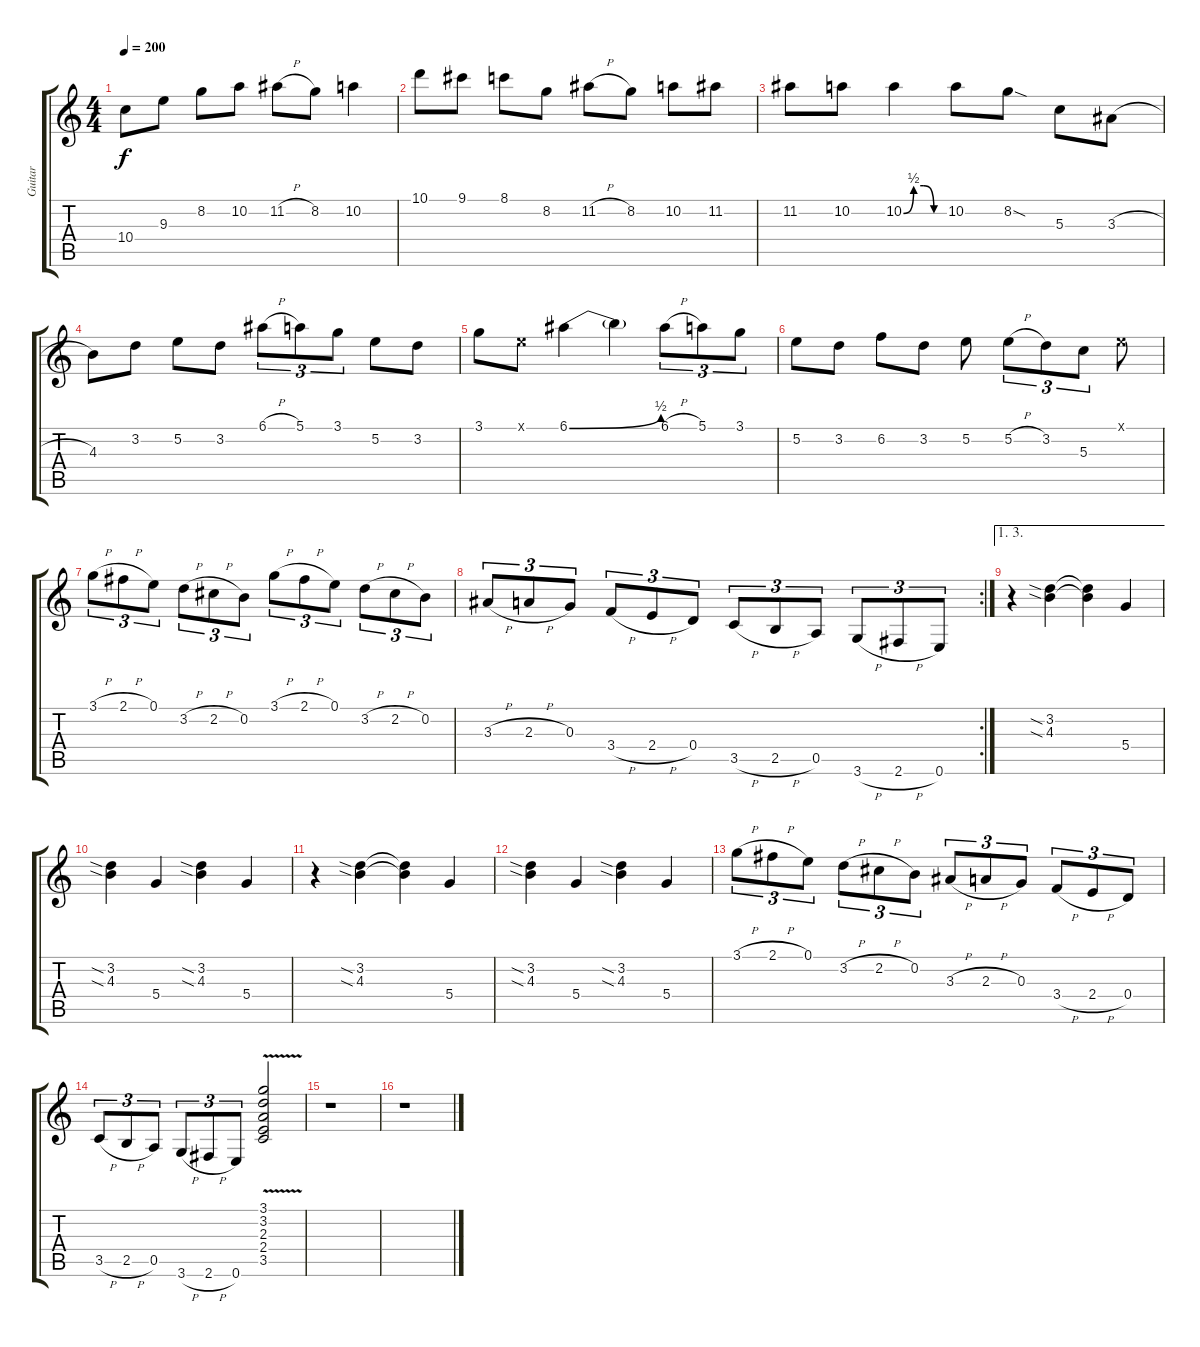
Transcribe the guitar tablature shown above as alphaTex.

\track ("Guitar" "Guitar") {instrument electricguitarjazz}
\staff {score tabs}
\tuning (E4 B3 G3 D3 A2 E2) {hide}
\ts (4 4)
\tempo 200
\clef g2
\ks c
10.4.8{dy f} 9.3.8 8.2.8 10.2.8 11.2{h}.8 8.2.8 10.2.4 |
10.1.8 9.1.8 8.1.8 8.2.8 11.2{h}.8 8.2.8 10.2.8 11.2.8 |
11.2.8 10.2.8 10.2{be (custom 0 0 15 2 30 2 45 0 60 0)}.4 10.2.8 8.2{sod}.8 5.3.8 3.3{h}.8 |
4.3.8 3.2.8 5.2.8 3.2.8 6.1{h}.8{tu (3 2)} 5.1.8{tu (3 2)} 3.1.8{tu (3 2)} 5.2.8 3.2.8 |
3.1.8 0.1{x}.8 6.1{be (bend 0 0 60 2)}.4 6.1{t}.4 6.1{h}.8{tu (3 2)} 5.1.8{tu (3 2)} 3.1.8{tu (3 2)} |
5.2.8 3.2.8 6.2.8 3.2.8 5.2.8 5.2{h}.8{tu (3 2)} 3.2.8{tu (3 2)} 5.3.8{tu (3 2)} 0.1{x}.8 |
3.1{h}.8{tu (3 2)} 2.1{h}.8{tu (3 2)} 0.1.8{tu (3 2)} 3.2{h}.8{tu (3 2)} 2.2{h}.8{tu (3 2)} 0.2.8{tu (3 2)} 3.1{h}.8{tu (3 2)} 2.1{h}.8{tu (3 2)} 0.1.8{tu (3 2)} 3.2{h}.8{tu (3 2)} 2.2{h}.8{tu (3 2)} 0.2.8{tu (3 2)} |
\rc 2
3.3{h}.8{tu (3 2)} 2.3{h}.8{tu (3 2)} 0.3.8{tu (3 2)} 3.4{h}.8{tu (3 2)} 2.4{h}.8{tu (3 2)} 0.4.8{tu (3 2)} 3.5{h}.8{tu (3 2)} 2.5{h}.8{tu (3 2)} 0.5.8{tu (3 2)} 3.6{h}.8{tu (3 2)} 2.6{h}.8{tu (3 2)} 0.6.8{tu (3 2)} |
\ae (1 3)
r.4 (3.2{sia} 4.3{sia}).4 (3.2{t} 4.3{t}).4 5.4.4 |
(3.2{sia} 4.3{sia}).4 5.4.4 (3.2{sia} 4.3{sia}).4 5.4.4 |
r.4 (3.2{sia} 4.3{sia}).4 (3.2{t} 4.3{t}).4 5.4.4 |
(3.2{sia} 4.3{sia}).4 5.4.4 (3.2{sia} 4.3{sia}).4 5.4.4 |
3.1{h}.8{tu (3 2)} 2.1{h}.8{tu (3 2)} 0.1.8{tu (3 2)} 3.2{h}.8{tu (3 2)} 2.2{h}.8{tu (3 2)} 0.2.8{tu (3 2)} 3.3{h}.8{tu (3 2)} 2.3{h}.8{tu (3 2)} 0.3.8{tu (3 2)} 3.4{h}.8{tu (3 2)} 2.4{h}.8{tu (3 2)} 0.4.8{tu (3 2)} |
3.5{h}.8{tu (3 2)} 2.5{h}.8{tu (3 2)} 0.5.8{tu (3 2)} 3.6{h}.8{tu (3 2)} 2.6{h}.8{tu (3 2)} 0.6.8{tu (3 2)} (3.1{v} 3.2{v} 2.3{v} 2.4{v} 3.5{v}).2 |
r.1 |
r.1
